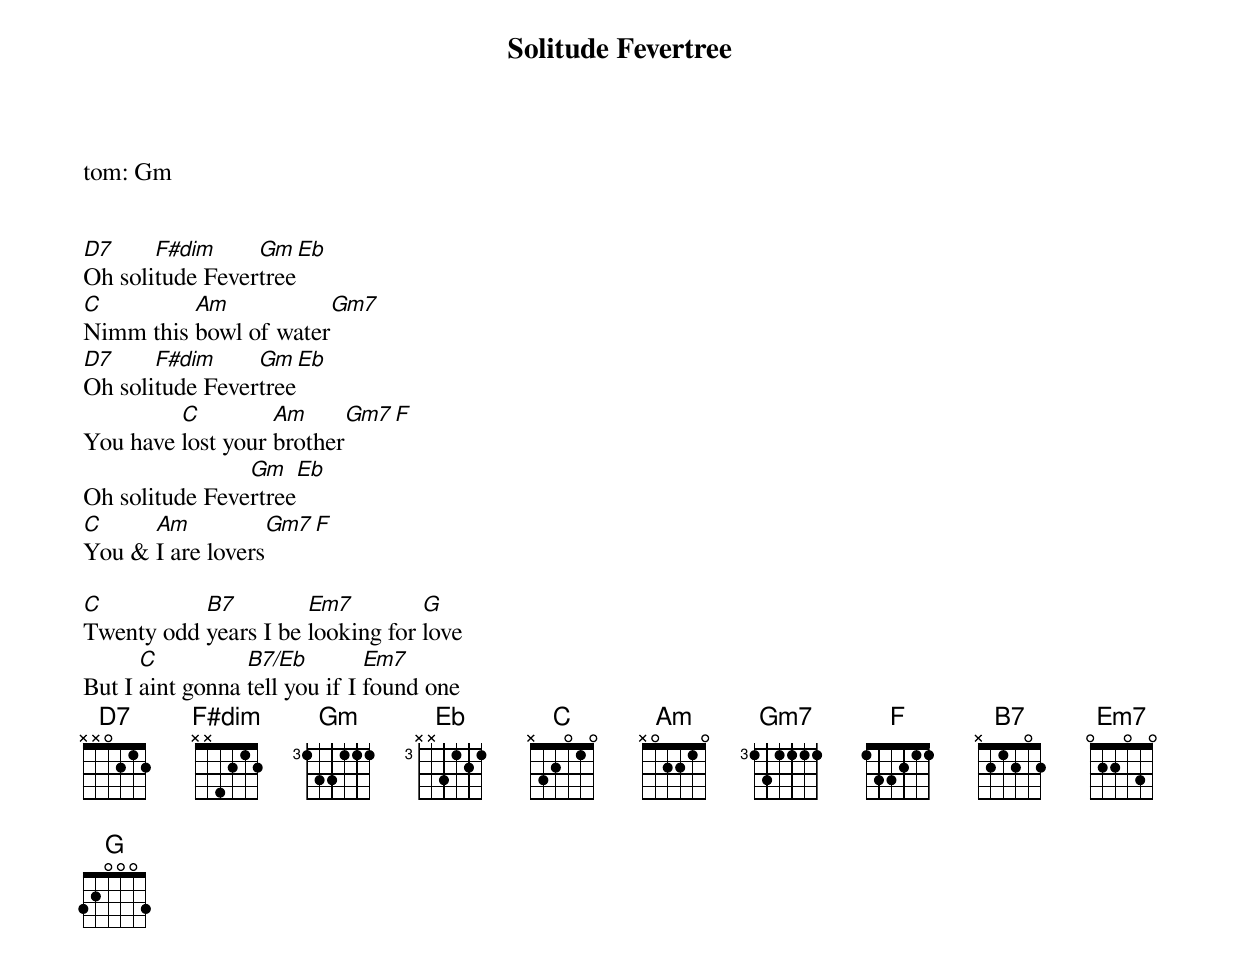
Solitude Fevertree
tom: Gm


D7     F#dim     Gm    Eb
Oh solitude Fevertree
C         Am           Gm7
Nimm this bowl of water
D7     F#dim     Gm    Eb
Oh solitude Fevertree
         C         Am      Gm7   F
You have lost your brother
                Gm     Eb
Oh solitude Fevertree
C     Am           Gm7   F
You & I are lovers

C          B7         Em7         G
Twenty odd years I be looking for love
      C          B7/Eb         Em7
But I aint gonna tell you if I found one
